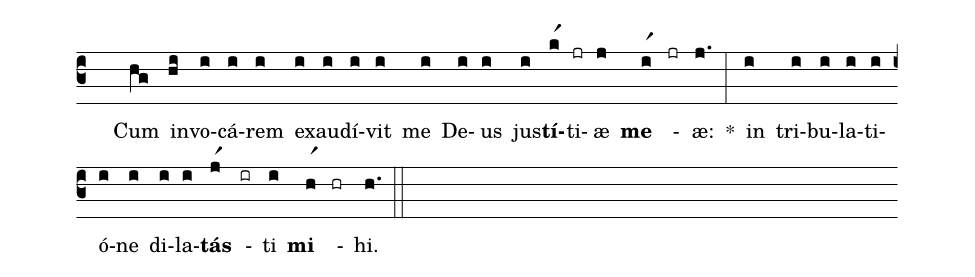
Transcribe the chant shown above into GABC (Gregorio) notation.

%%
(c3)
( )Cum(hg) in(hi)vo(i)cá(i)rem(i) ex(i)au(i)dí(i)vit(i) me(i) De(i)us(i) jus(i)<b>tí</b>(kr1)ti(jr)æ(j) <b>me</b>(ir1) -(jr) æ:(j.) *(:)
in(i) tri(i)bu(i)la(i)ti(i)ó(i)ne(i) di(i)la(i)<b>tás</b>(jr1) -(ir) ti(i) <b>mi</b>(hr1) -(hr) hi.(h.) (::)
